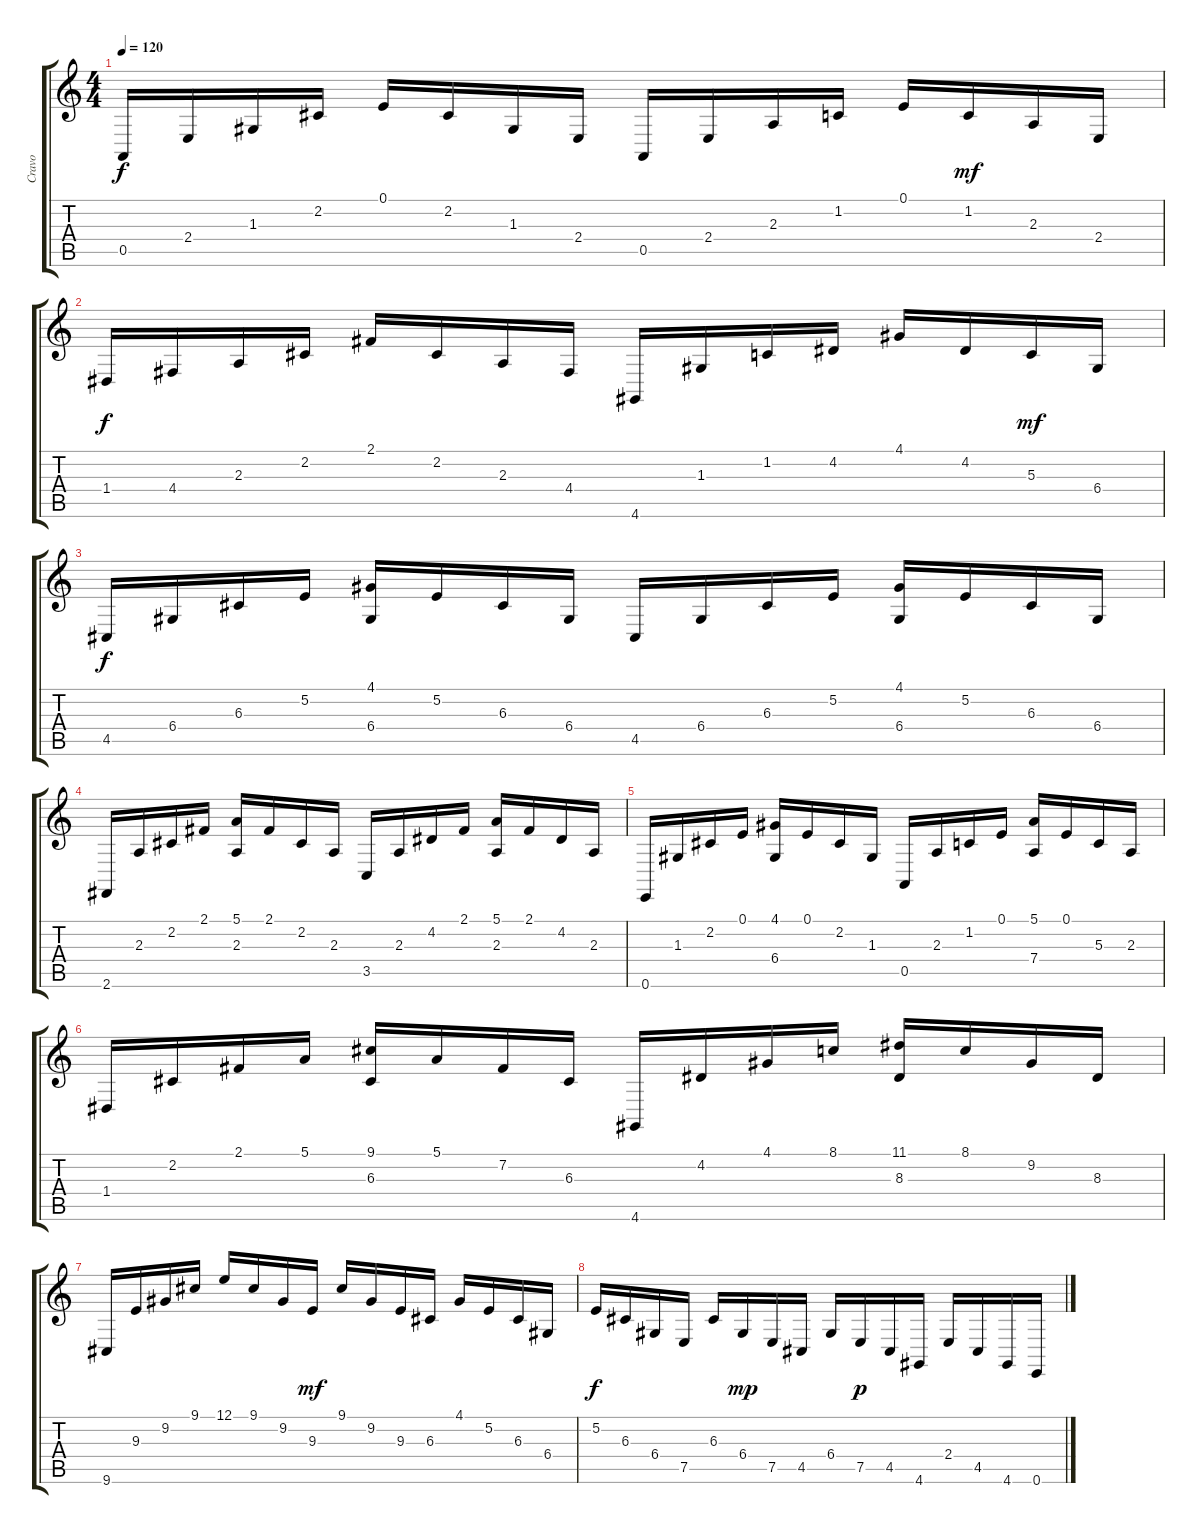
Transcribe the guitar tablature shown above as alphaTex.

\track ("Cravo" "Cravo") {instrument harpsichord}
\staff {score tabs}
\tuning (E4 B3 G3 D3 A2 E2) {hide}
\ts (4 4)
\tempo 120
\clef g2
\ks c
0.5.16{dy f} 2.4.16 1.3.16 2.2.16 0.1.16 2.2.16 1.3.16 2.4.16 0.5.16 2.4.16 2.3.16 1.2.16 0.1.16 1.2.16{dy mf} 2.3.16 2.4.16 |
1.4.16{dy f} 4.4.16 2.3.16 2.2.16 2.1.16 2.2.16 2.3.16 4.4.16 4.6.16 1.3.16 1.2.16 4.2.16 4.1.16 4.2.16 5.3.16{dy mf} 6.4.16 |
4.5.16{dy f} 6.4.16 6.3.16 5.2.16 (4.1 6.4).16 5.2.16 6.3.16 6.4.16 4.5.16 6.4.16 6.3.16 5.2.16 (4.1 6.4).16 5.2.16 6.3.16 6.4.16 |
2.6.16 2.3.16 2.2.16 2.1.16 (5.1 2.3).16 2.1.16 2.2.16 2.3.16 3.5.16 2.3.16 4.2.16 2.1.16 (5.1 2.3).16 2.1.16 4.2.16 2.3.16 |
0.6.16 1.3.16 2.2.16 0.1.16 (4.1 6.4).16 0.1.16 2.2.16 1.3.16 0.5.16 2.3.16 1.2.16 0.1.16 (5.1 7.4).16 0.1.16 5.3.16 2.3.16 |
1.4.16 2.2.16 2.1.16 5.1.16 (9.1 6.3).16 5.1.16 7.2.16 6.3.16 4.6.16 4.2.16 4.1.16 8.1.16 (11.1 8.3).16 8.1.16 9.2.16 8.3.16 |
9.6.16 9.3.16 9.2.16 9.1.16 12.1.16 9.1.16 9.2.16 9.3.16{dy mf} 9.1.16 9.2.16 9.3.16 6.3.16 4.1.16 5.2.16 6.3.16 6.4.16 |
5.2.16{dy f} 6.3.16 6.4.16 7.5.16 6.3.16 6.4.16{dy mp} 7.5.16 4.5.16 6.4.16 7.5.16{dy p} 4.5.16 4.6.16 2.4.16 4.5.16 4.6.16 0.6.16
